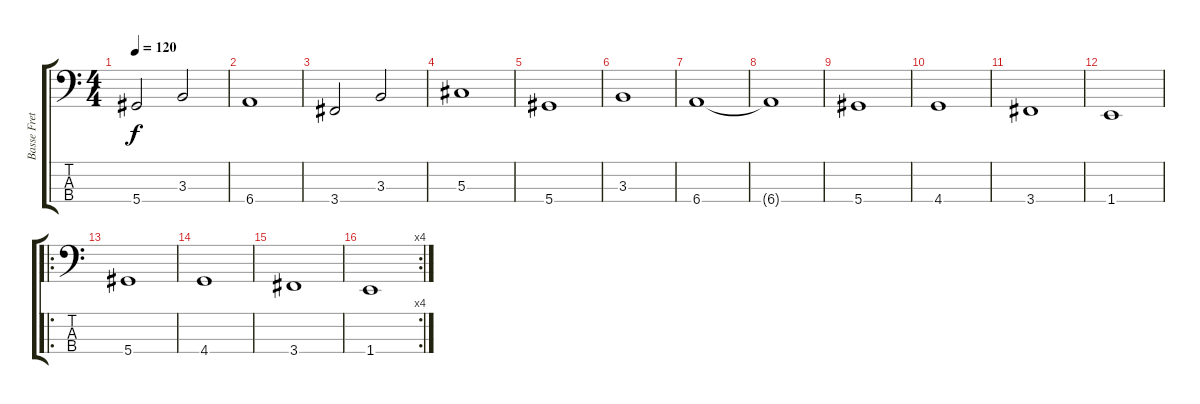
\track ("Basse Fretless" "Basse Fret") {instrument fretlessbass}
\staff {score tabs}
\tuning (Gb2 Db2 Ab1 Eb1) {hide}
\ts (4 4)
\tempo 120
\clef f4
\ks c
5.4.2{dy f} 3.3.2 |
6.4.1 |
3.4.2 3.3.2 |
5.3.1 |
5.4.1 |
3.3.1 |
6.4.1 |
6.4{t}.1 |
5.4.1 |
4.4.1 |
3.4.1 |
1.4.1 |
\ro
5.4.1 |
4.4.1 |
3.4.1 |
\rc 4
1.4.1
